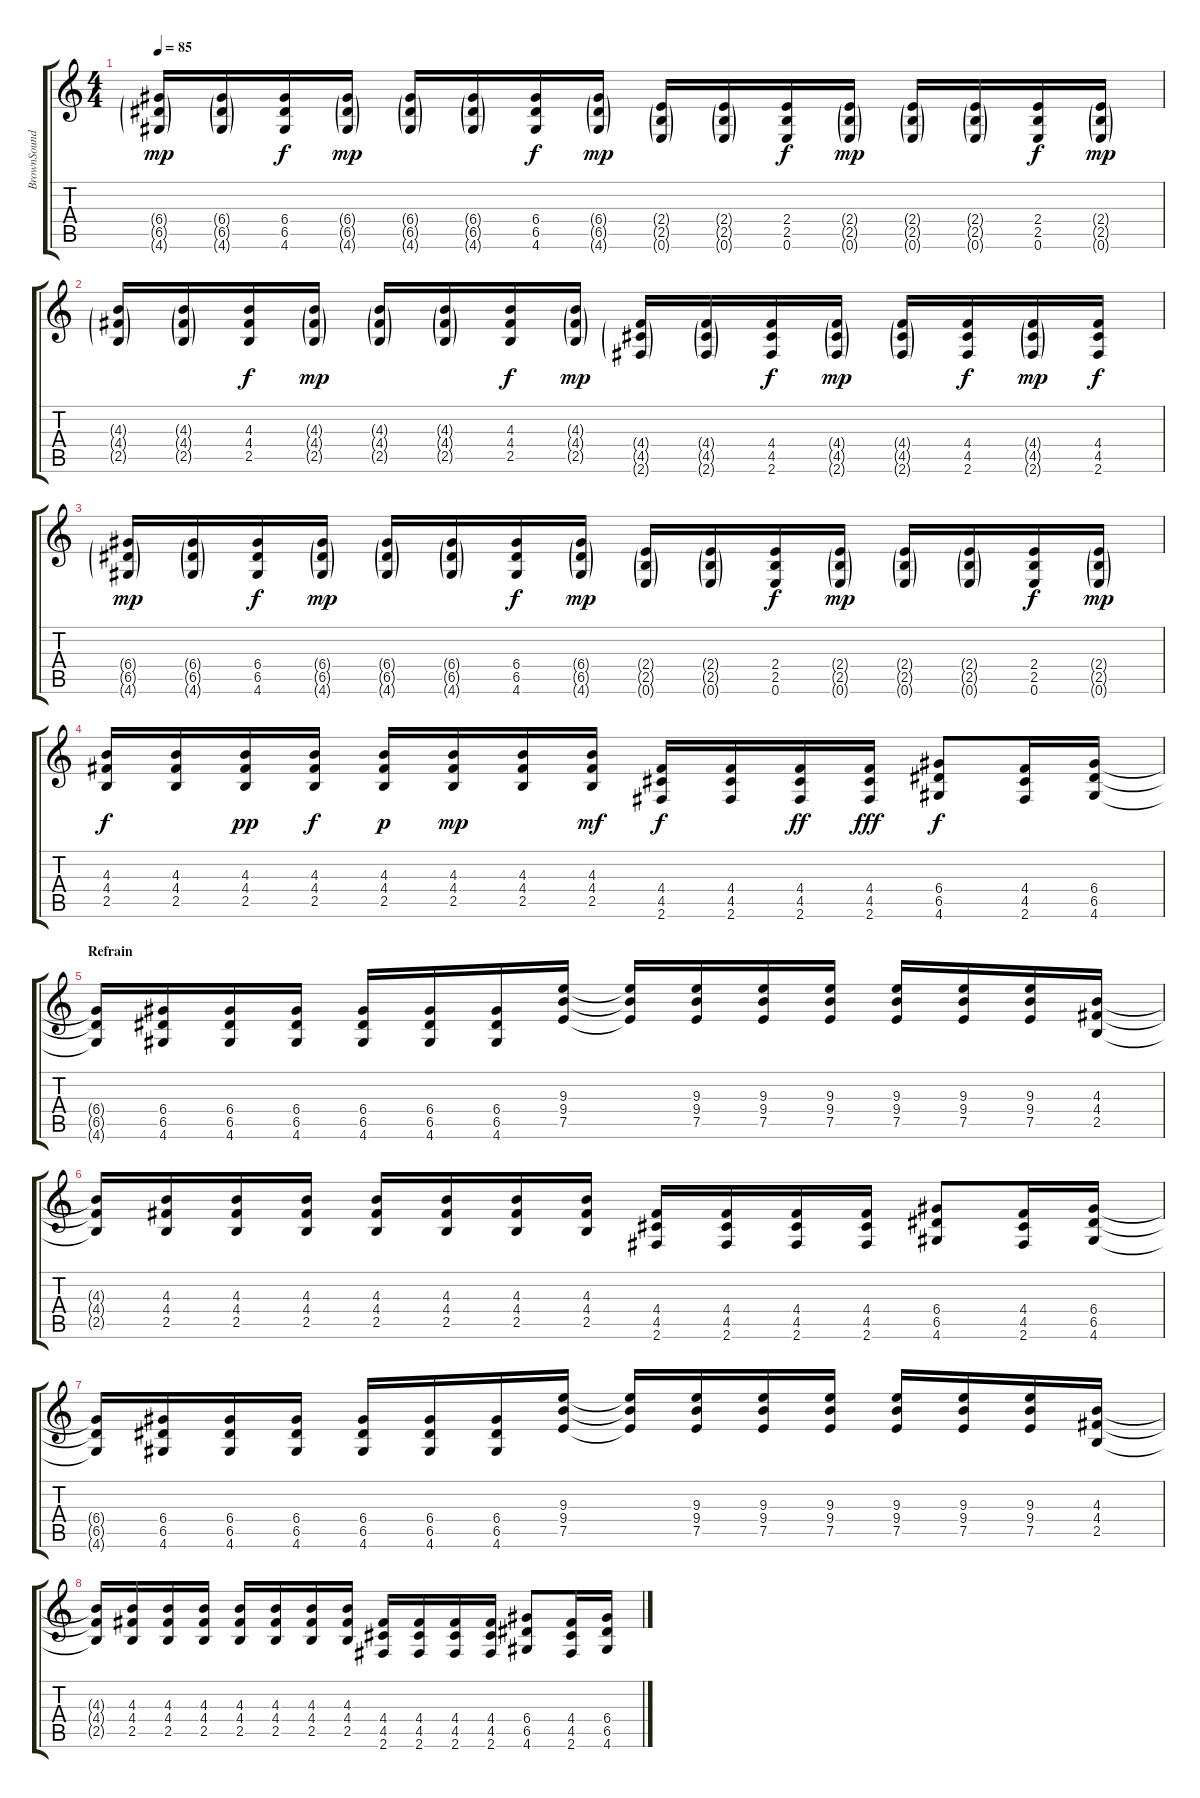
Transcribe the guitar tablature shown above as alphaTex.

\track ("BrownSound" "BrownSound") {instrument distortionguitar}
\staff {score tabs}
\tuning (E4 B3 G3 D3 A2 E2) {hide}
\ts (4 4)
\tempo 85
\clef g2
\ks c
(6.4{g} 6.5{g} 4.6{g}).16{dy mp} (6.4{g} 6.5{g} 4.6{g}).16 (6.4 6.5 4.6).16{dy f} (6.4{g} 6.5{g} 4.6{g}).16{dy mp} (6.4{g} 6.5{g} 4.6{g}).16 (6.4{g} 6.5{g} 4.6{g}).16 (6.4 6.5 4.6).16{dy f} (6.4{g} 6.5{g} 4.6{g}).16{dy mp} (2.4{g} 2.5{g} 0.6{g}).16 (2.4{g} 2.5{g} 0.6{g}).16 (2.4 2.5 0.6).16{dy f} (2.4{g} 2.5{g} 0.6{g}).16{dy mp} (2.4{g} 2.5{g} 0.6{g}).16 (2.4{g} 2.5{g} 0.6{g}).16 (2.4 2.5 0.6).16{dy f} (2.4{g} 2.5{g} 0.6{g}).16{dy mp} |
(4.3{g} 4.4{g} 2.5{g}).16 (4.3{g} 4.4{g} 2.5{g}).16 (4.3 4.4 2.5).16{dy f} (4.3{g} 4.4{g} 2.5{g}).16{dy mp} (4.3{g} 4.4{g} 2.5{g}).16 (4.3{g} 4.4{g} 2.5{g}).16 (4.3 4.4 2.5).16{dy f} (4.3{g} 4.4{g} 2.5{g}).16{dy mp} (4.4{g} 4.5{g} 2.6{g}).16 (4.4{g} 4.5{g} 2.6{g}).16 (4.4 4.5 2.6).16{dy f} (4.4{g} 4.5{g} 2.6{g}).16{dy mp} (4.4{g} 4.5{g} 2.6{g}).16 (4.4 4.5 2.6).16{dy f} (4.4{g} 4.5{g} 2.6{g}).16{dy mp} (4.4 4.5 2.6).16{dy f} |
(6.4{g} 6.5{g} 4.6{g}).16{dy mp} (6.4{g} 6.5{g} 4.6{g}).16 (6.4 6.5 4.6).16{dy f} (6.4{g} 6.5{g} 4.6{g}).16{dy mp} (6.4{g} 6.5{g} 4.6{g}).16 (6.4{g} 6.5{g} 4.6{g}).16 (6.4 6.5 4.6).16{dy f} (6.4{g} 6.5{g} 4.6{g}).16{dy mp} (2.4{g} 2.5{g} 0.6{g}).16 (2.4{g} 2.5{g} 0.6{g}).16 (2.4 2.5 0.6).16{dy f} (2.4{g} 2.5{g} 0.6{g}).16{dy mp} (2.4{g} 2.5{g} 0.6{g}).16 (2.4{g} 2.5{g} 0.6{g}).16 (2.4 2.5 0.6).16{dy f} (2.4{g} 2.5{g} 0.6{g}).16{dy mp} |
(4.3 4.4 2.5).16{dy f} (4.3 4.4 2.5).16 (4.3 4.4 2.5).16{dy pp} (4.3 4.4 2.5).16{dy f} (4.3 4.4 2.5).16{dy p} (4.3 4.4 2.5).16{dy mp} (4.3 4.4 2.5).16 (4.3 4.4 2.5).16{dy mf} (4.4 4.5 2.6).16{dy f} (4.4 4.5 2.6).16 (4.4 4.5 2.6).16{dy ff} (4.4 4.5 2.6).16{dy fff} (6.4 6.5 4.6).8{dy f} (4.4 4.5 2.6).16 (6.4 6.5 4.6).16 |
\section ("" "Refrain")
(6.4{t} 6.5{t} 4.6{t}).16 (6.4 6.5 4.6).16 (6.4 6.5 4.6).16 (6.4 6.5 4.6).16 (6.4 6.5 4.6).16 (6.4 6.5 4.6).16 (6.4 6.5 4.6).16 (9.3 9.4 7.5).16 (9.3{t} 9.4{t} 7.5{t}).16 (9.3 9.4 7.5).16 (9.3 9.4 7.5).16 (9.3 9.4 7.5).16 (9.3 9.4 7.5).16 (9.3 9.4 7.5).16 (9.3 9.4 7.5).16 (4.3 4.4 2.5).16 |
(4.3{t} 4.4{t} 2.5{t}).16 (4.3 4.4 2.5).16 (4.3 4.4 2.5).16 (4.3 4.4 2.5).16 (4.3 4.4 2.5).16 (4.3 4.4 2.5).16 (4.3 4.4 2.5).16 (4.3 4.4 2.5).16 (4.4 4.5 2.6).16 (4.4 4.5 2.6).16 (4.4 4.5 2.6).16 (4.4 4.5 2.6).16 (6.4 6.5 4.6).8 (4.4 4.5 2.6).16 (6.4 6.5 4.6).16 |
(6.4{t} 6.5{t} 4.6{t}).16 (6.4 6.5 4.6).16 (6.4 6.5 4.6).16 (6.4 6.5 4.6).16 (6.4 6.5 4.6).16 (6.4 6.5 4.6).16 (6.4 6.5 4.6).16 (9.3 9.4 7.5).16 (9.3{t} 9.4{t} 7.5{t}).16 (9.3 9.4 7.5).16 (9.3 9.4 7.5).16 (9.3 9.4 7.5).16 (9.3 9.4 7.5).16 (9.3 9.4 7.5).16 (9.3 9.4 7.5).16 (4.3 4.4 2.5).16 |
(4.3{t} 4.4{t} 2.5{t}).16 (4.3 4.4 2.5).16 (4.3 4.4 2.5).16 (4.3 4.4 2.5).16 (4.3 4.4 2.5).16 (4.3 4.4 2.5).16 (4.3 4.4 2.5).16 (4.3 4.4 2.5).16 (4.4 4.5 2.6).16 (4.4 4.5 2.6).16 (4.4 4.5 2.6).16 (4.4 4.5 2.6).16 (6.4 6.5 4.6).8 (4.4 4.5 2.6).16 (6.4 6.5 4.6).16
